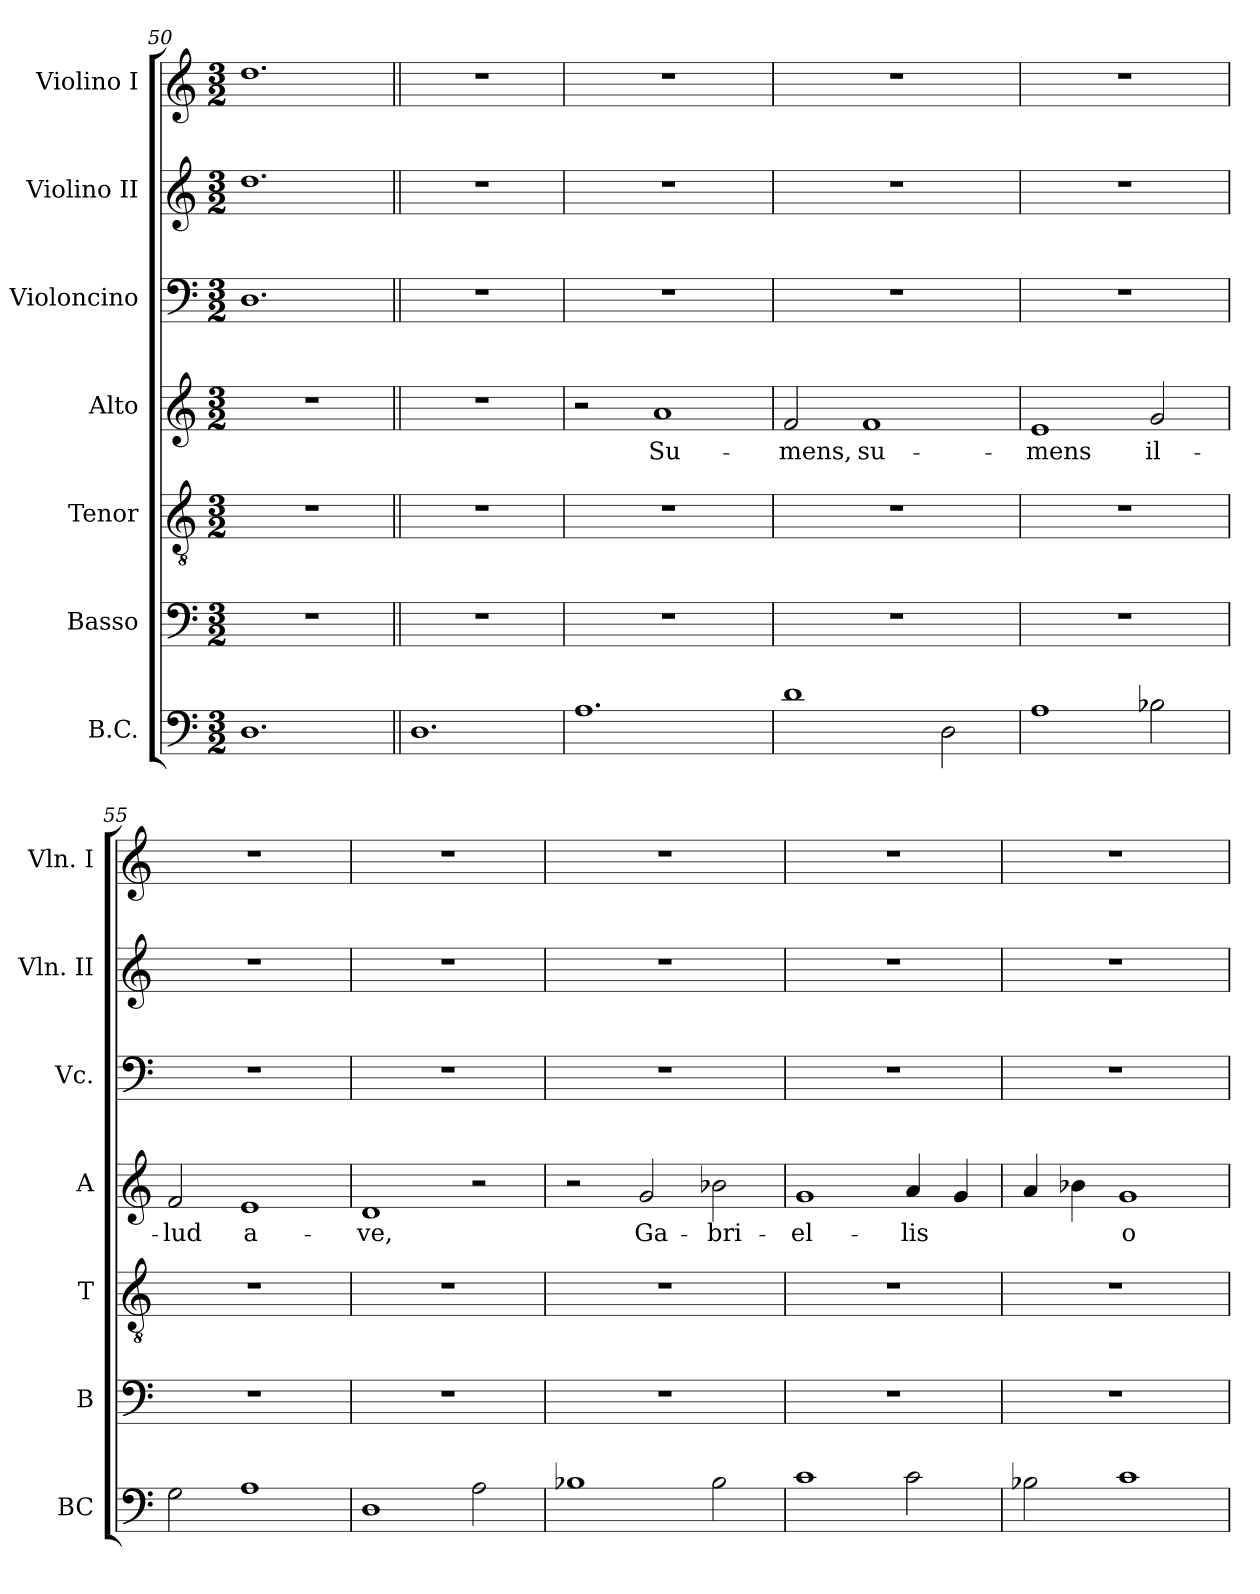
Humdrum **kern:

**kern	**kern	**kern	**kern	**text	**kern	**kern	**kern
*part7	*part6	*part5	*part4	*part4	*part3	*part2	*part1
*staff7	*staff6	*staff5	*staff4	*staff4	*staff3	*staff2	*staff1
*I"B.C.	*I"Basso	*I"Tenor	*I"Alto	*	*I"Violoncino	*I"Violino II	*I"Violino I
*I'BC	*I'B	*I'T	*I'A	*	*I'Vc.	*I'Vln. II	*I'Vln. I
*clefF4	*clefF4	*clefGv2	*clefG2	*	*clefF4	*clefG2	*clefG2
*k[]	*k[]	*k[]	*k[]	*	*k[]	*k[]	*k[]
*C:	*C:	*C:	*C:	*	*C:	*C:	*C:
*M3/2	*M3/2	*M3/2	*M3/2	*	*M3/2	*M3/2	*M3/2
=50	=50	=50	=50	=50	=50	=50	=50
1.D	1.r	1.r	1.r	.	1.D	1.dd	1.dd
!!LO:PB:g=z
=51||	=51||	=51||	=51||	=51||	=51||	=51||	=51||
1.D	1.r	1.r	1.r	.	1.r	1.r	1.r
=52	=52	=52	=52	=52	=52	=52	=52
1.A	1.r	1.r	2r	.	1.r	1.r	1.r
!	!	!	!	!LO:LY:b	!	!	!
.	.	.	1a	Su-	.	.	.
=53	=53	=53	=53	=53	=53	=53	=53
!	!	!	!	!LO:LY:b	!	!	!
1d	1.r	1.r	2f/	-mens,	1.r	1.r	1.r
!	!	!	!	!LO:LY:b	!	!	!
.	.	.	1f	su-	.	.	.
2D\	.	.	.	.	.	.	.
=54	=54	=54	=54	=54	=54	=54	=54
!	!	!	!	!LO:LY:b	!	!	!
1A	1.r	1.r	1e	-mens	1.r	1.r	1.r
!	!	!	!	!LO:LY:b	!	!	!
2B-X\	.	.	2g/	il-	.	.	.
=55	=55	=55	=55	=55	=55	=55	=55
!	!	!	!	!LO:LY:b	!	!	!
2G\	1.r	1.r	2f/	-lud	1.r	1.r	1.r
!	!	!	!	!LO:LY:b	!	!	!
1A	.	.	1e	a-	.	.	.
=56	=56	=56	=56	=56	=56	=56	=56
!	!	!	!	!LO:LY:b	!	!	!
1D	1.r	1.r	1d	-ve,	1.r	1.r	1.r
2A\	.	.	2r	.	.	.	.
=57	=57	=57	=57	=57	=57	=57	=57
1B-X	1.r	1.r	2r	.	1.r	1.r	1.r
!	!	!	!	!LO:LY:b	!	!	!
.	.	.	2g/	Ga-	.	.	.
!	!	!	!	!LO:LY:b	!	!	!
2B-\	.	.	2b-X\	-bri-	.	.	.
!!LO:LB:g=z
=58	=58	=58	=58	=58	=58	=58	=58
!	!	!	!	!LO:LY:b	!	!	!
1c	1.r	1.r	1g	-el-	1.r	1.r	1.r
!	!	!	!	!LO:LY:b	!	!	!
2c\	.	.	4a/	-lis	.	.	.
.	.	.	4g/	.	.	.	.
=59	=59	=59	=59	=59	=59	=59	=59
2B-X\	1.r	1.r	4a/	.	1.r	1.r	1.r
.	.	.	4b-X\	.	.	.	.
!	!	!	!	!LO:LY:b	!	!	!
1c	.	.	1g	o-	.	.	.
=	=	=	=	=	=	=	=
*-	*-	*-	*-	*-	*-	*-	*-
